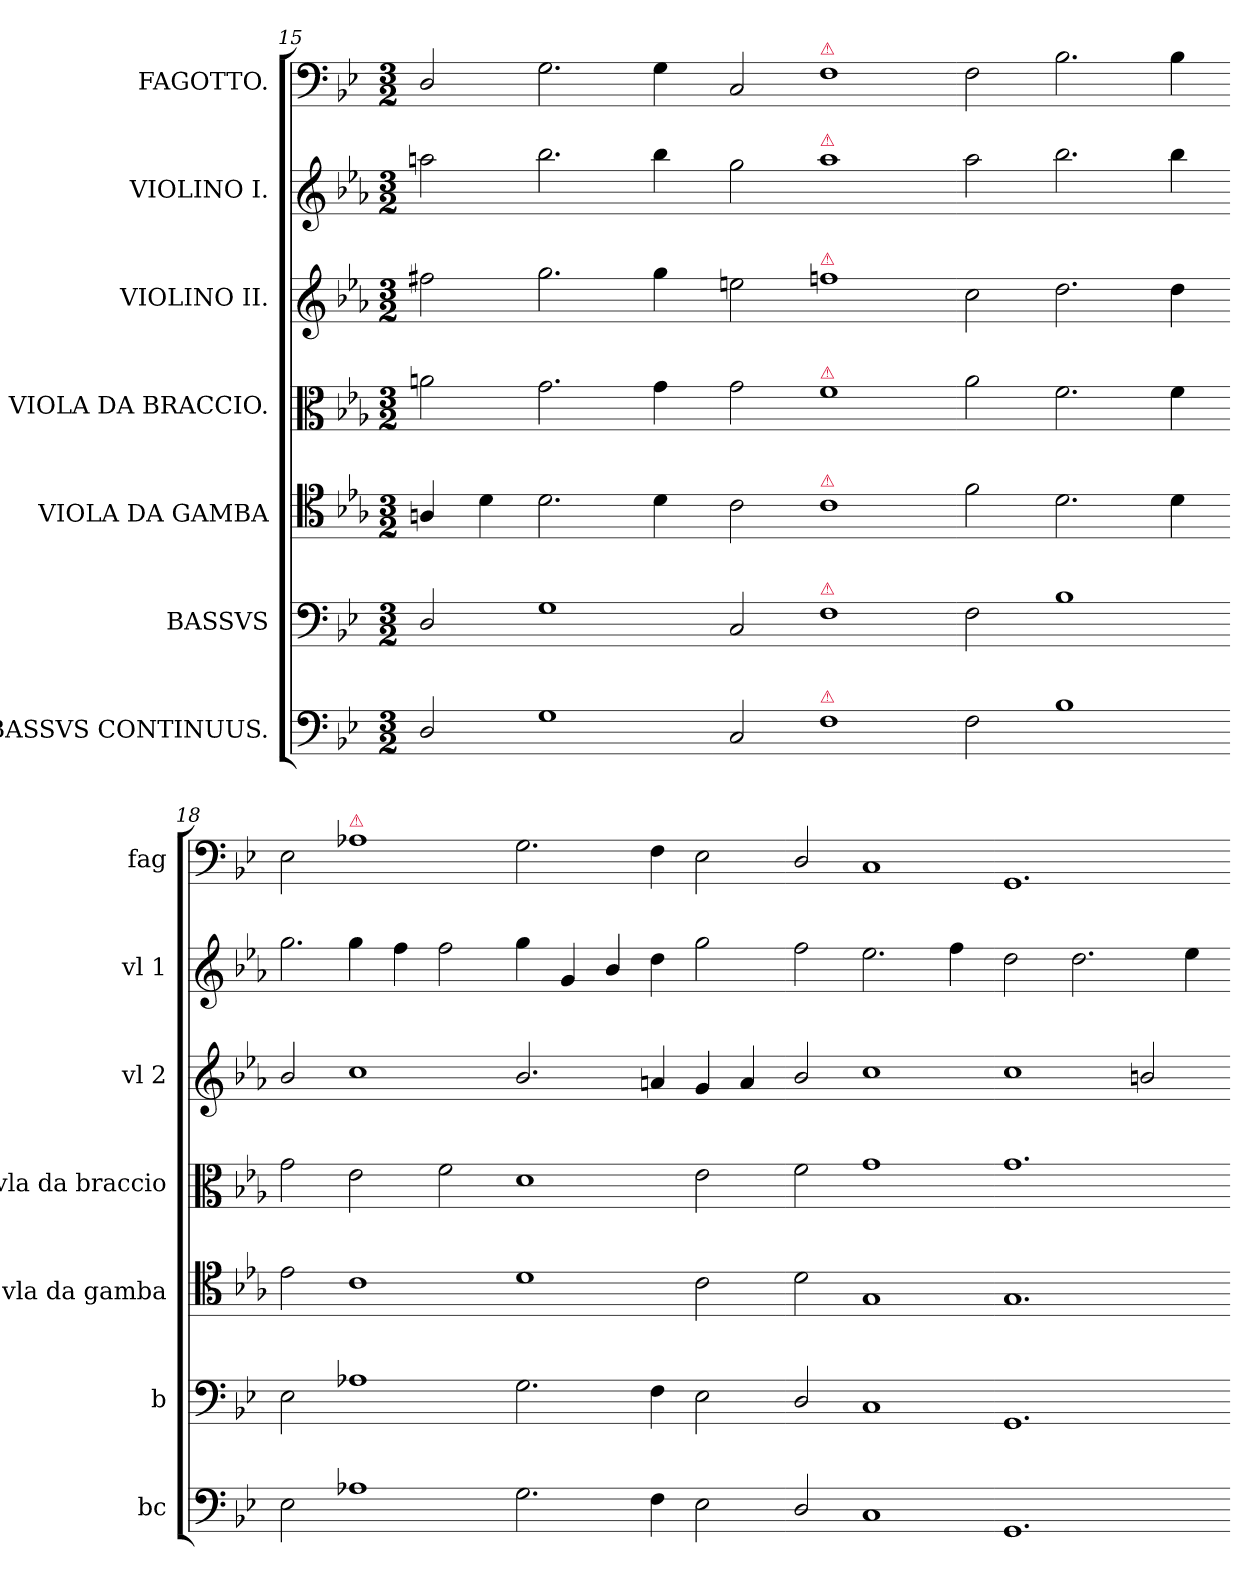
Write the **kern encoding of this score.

**kern	**kern	**kern	**kern	**kern	**kern	**kern
*part7	*part6	*part5	*part4	*part3	*part2	*part1
*staff7	*staff6	*staff5	*staff4	*staff3	*staff2	*staff1
*I"BASSVS CONTINUUS.	*I"BASSVS	*I"VIOLA DA GAMBA	*I"VIOLA DA BRACCIO.	*I"VIOLINO II.	*I"VIOLINO I.	*I"FAGOTTO.
*I'bc	*I'b	*I'vla da gamba	*I'vla da braccio	*I'vl 2	*I'vl 1	*I'fag
*clefF4	*clefF4	*clefC4	*clefC3	*clefG2	*clefG2	*clefF4
*k[b-e-]	*k[b-e-]	*k[b-e-a-]	*k[b-e-a-]	*k[b-e-a-]	*k[b-e-a-]	*k[b-e-]
*M3/2	*M3/2	*M3/2	*M3/2	*M3/2	*M3/2	*M3/2
=15	=15	=15	=15	=15	=15	=15
2D/	2D/	4A/	2a\	2ff#X\	2aa\	2D/
.	.	4d\	.	.	.	.
1G	1G	2.d\	2.g\	2.gg\	2.bb-\	2.G\
.	.	4d\	4g\	4gg\	4bb-\	4G\
=16-	=16-	=16-	=16-	=16-	=16-	=16-
2C/	2C/	2c\	2g\	2een\	2gg\	2C/
!	!	!	!	!	!	!LO:TX:a:color=crimson:t=⚠
!	!	!	!	!	!LO:TX:a:color=crimson:t=⚠	!
!	!	!	!	!LO:TX:a:color=crimson:t=⚠	!	!
!	!	!	!LO:TX:a:color=crimson:t=⚠	!	!	!
!	!	!LO:TX:a:color=crimson:t=⚠	!	!	!	!
!	!LO:TX:a:color=crimson:t=⚠	!	!	!	!	!
!LO:TX:a:color=crimson:t=⚠	!	!	!	!	!	!
1F	1F	1c	1f	1ffn	1aa	1F
=17-	=17-	=17-	=17-	=17-	=17-	=17-
2F\	2F\	2f\	2a\	2cc\	2aa\	2F\
1B-	1B-	2.d\	2.f\	2.dd\	2.bb-\	2.B-\
.	.	4d\	4f\	4dd\	4bb-\	4B-\
=18-	=18-	=18-	=18-	=18-	=18-	=18-
!	!	!	!	!	!LO:N:vis=2.	!
2E-\	2E-\	2e-\	2g\	2b-/	2gg\	2E-\
!	!	!	!	!	!	!LO:TX:a:color=crimson:t=⚠
1A-X	1A-X	1c	2e-\	1cc	4gg\	1A-X
.	.	.	.	.	4ff\	.
.	.	.	2f\	.	2ff\	.
=19-	=19-	=19-	=19-	=19-	=19-	=19-
2.G\	2.G\	1d	1d	2.b-/	4gg\	2.G\
.	.	.	.	.	4g/	.
.	.	.	.	.	4b-/	.
4F\	4F\	.	.	4a/	4dd\	4F\
2E-\	2E-\	2c\	2e-\	4g/	2gg\	2E-\
.	.	.	.	4a/	.	.
=20-	=20-	=20-	=20-	=20-	=20-	=20-
2D/	2D/	2d\	2f\	2b-/	2ff\	2D/
1C	1C	1G	1g	1cc	2.ee-\	1C
.	.	.	.	.	4ff\	.
=21-	=21-	=21-	=21-	=21-	=21-	=21-
1.GG	1.GG	1.G	1.g	1cc	2dd\	1.GG
.	.	.	.	.	2.dd\	.
.	.	.	.	2bn/	.	.
.	.	.	.	.	4ee-\	.
=-	=-	=-	=-	=-	=-	=-
*-	*-	*-	*-	*-	*-	*-
